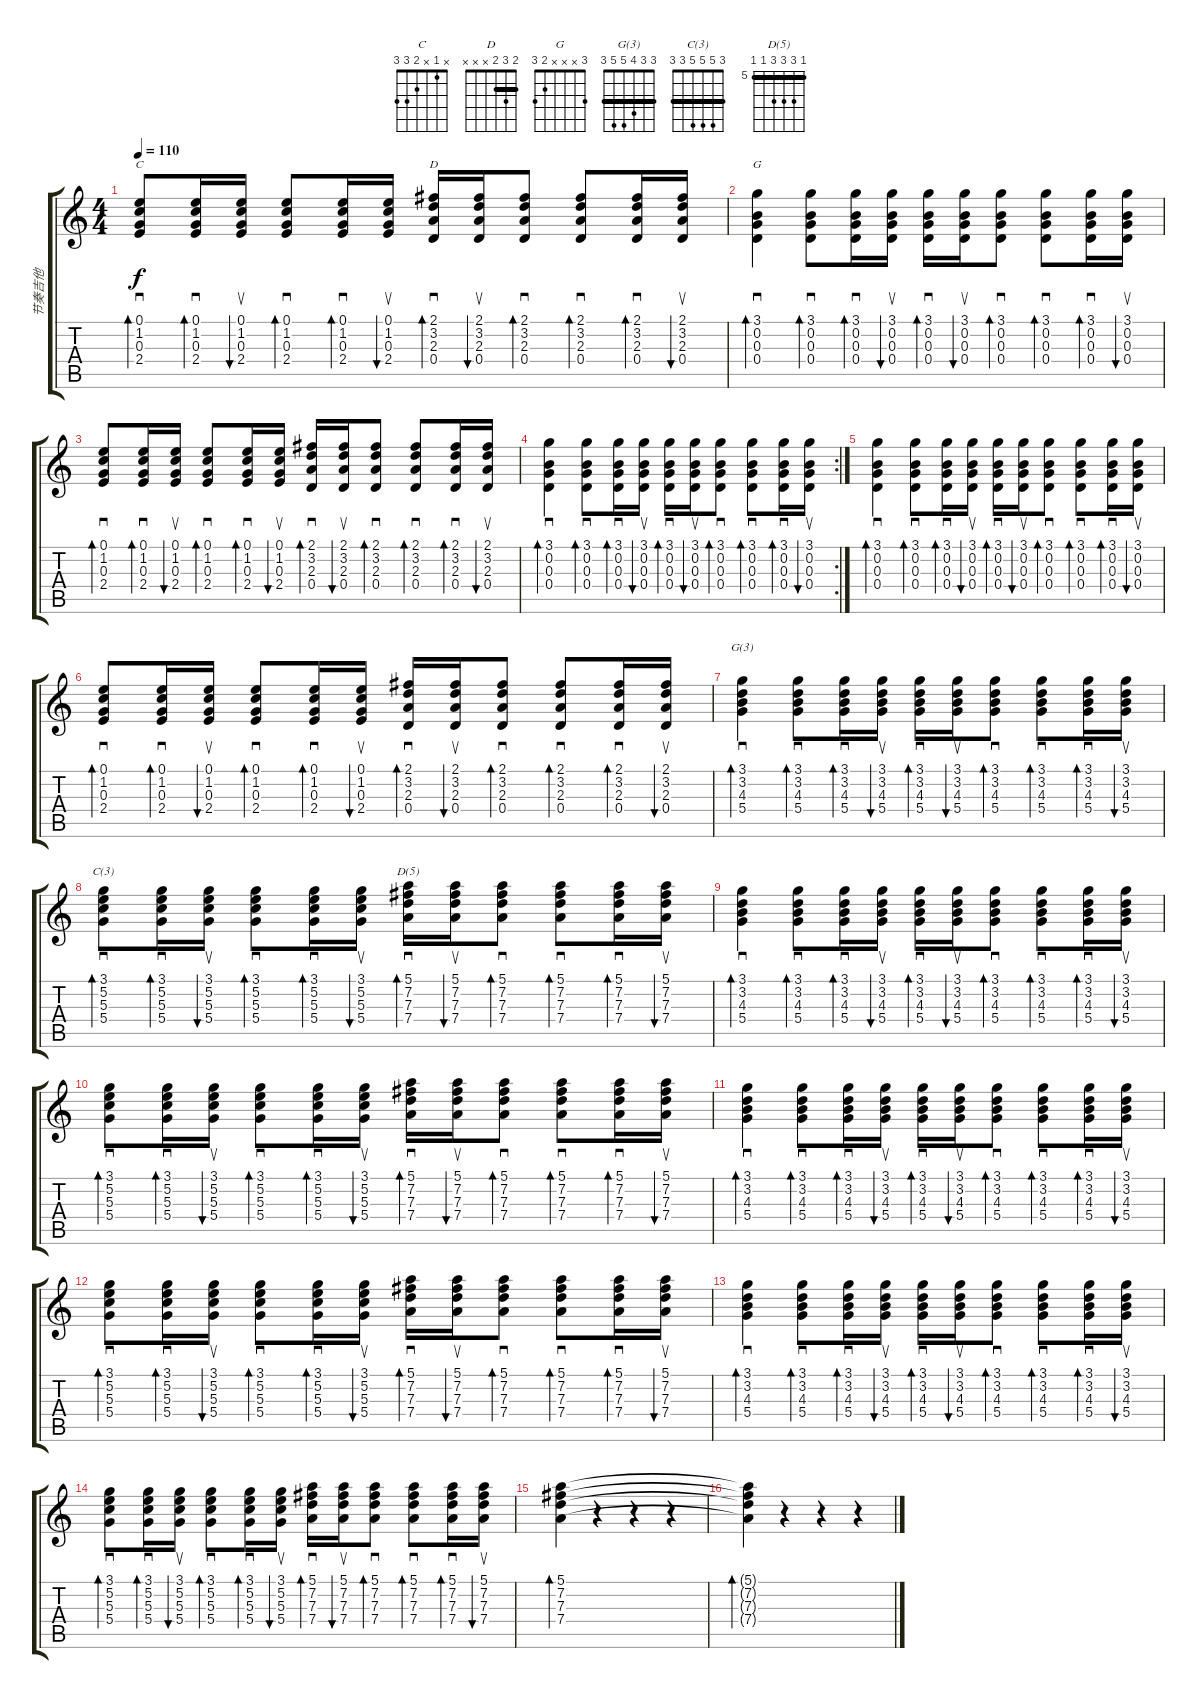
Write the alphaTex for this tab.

\track ("节奏吉他" "节奏吉他") {instrument acousticguitarsteel}
\staff {score tabs}
\tuning (E4 B3 G3 D3 A2 E2) {hide}
\chord ("C" x 1 x 2 3 3)
\chord ("D" 2 3 2 x x x) {barre 2}
\chord ("G" 3 x x x 2 3)
\chord ("G(3)" 3 3 4 5 5 3) {barre 3}
\chord ("C(3)" 3 5 5 5 3 3) {barre 3}
\chord ("D(5)" 5 7 7 7 5 5) {firstfret 5 barre 5}
\ts (4 4)
\tempo 110
\clef g2
\ks c
(0.1 1.2 0.3 2.4).8{sd bd 30 ch "C" dy f} (0.1 1.2 0.3 2.4).16{sd bd 30} (0.1 1.2 0.3 2.4).16{su bu 30} (0.1 1.2 0.3 2.4).8{sd bd 30} (0.1 1.2 0.3 2.4).16{sd bd 30} (0.1 1.2 0.3 2.4).16{su bu 30} (2.1 3.2 2.3 0.4).16{sd bd 30 ch "D"} (2.1 3.2 2.3 0.4).16{su bu 30} (2.1 3.2 2.3 0.4).8{sd bd 30} (2.1 3.2 2.3 0.4).8{sd bd 30} (2.1 3.2 2.3 0.4).16{sd bd 30} (2.1 3.2 2.3 0.4).16{su bu 30} |
(3.1 0.2 0.3 0.4).4{sd bd 30 ch "G"} (3.1 0.2 0.3 0.4).8{sd bd 30} (3.1 0.2 0.3 0.4).16{sd bd 30} (3.1 0.2 0.3 0.4).16{su bu 30} (3.1 0.2 0.3 0.4).16{sd bd 30} (3.1 0.2 0.3 0.4).16{su bu 30} (3.1 0.2 0.3 0.4).8{sd bd 30} (3.1 0.2 0.3 0.4).8{sd bd 30} (3.1 0.2 0.3 0.4).16{sd bd 30} (3.1 0.2 0.3 0.4).16{su bu 30} |
(0.1 1.2 0.3 2.4).8{sd bd 30} (0.1 1.2 0.3 2.4).16{sd bd 30} (0.1 1.2 0.3 2.4).16{su bu 30} (0.1 1.2 0.3 2.4).8{sd bd 30} (0.1 1.2 0.3 2.4).16{sd bd 30} (0.1 1.2 0.3 2.4).16{su bu 30} (2.1 3.2 2.3 0.4).16{sd bd 30} (2.1 3.2 2.3 0.4).16{su bu 30} (2.1 3.2 2.3 0.4).8{sd bd 30} (2.1 3.2 2.3 0.4).8{sd bd 30} (2.1 3.2 2.3 0.4).16{sd bd 30} (2.1 3.2 2.3 0.4).16{su bu 30} |
\rc 2
(3.1 0.2 0.3 0.4).4{sd bd 30} (3.1 0.2 0.3 0.4).8{sd bd 30} (3.1 0.2 0.3 0.4).16{sd bd 30} (3.1 0.2 0.3 0.4).16{su bu 30} (3.1 0.2 0.3 0.4).16{sd bd 30} (3.1 0.2 0.3 0.4).16{su bu 30} (3.1 0.2 0.3 0.4).8{sd bd 30} (3.1 0.2 0.3 0.4).8{sd bd 30} (3.1 0.2 0.3 0.4).16{sd bd 30} (3.1 0.2 0.3 0.4).16{su bu 30} |
(3.1 0.2 0.3 0.4).4{sd bd 30} (3.1 0.2 0.3 0.4).8{sd bd 30} (3.1 0.2 0.3 0.4).16{sd bd 30} (3.1 0.2 0.3 0.4).16{su bu 30} (3.1 0.2 0.3 0.4).16{sd bd 30} (3.1 0.2 0.3 0.4).16{su bu 30} (3.1 0.2 0.3 0.4).8{sd bd 30} (3.1 0.2 0.3 0.4).8{sd bd 30} (3.1 0.2 0.3 0.4).16{sd bd 30} (3.1 0.2 0.3 0.4).16{su bu 30} |
(0.1 1.2 0.3 2.4).8{sd bd 30} (0.1 1.2 0.3 2.4).16{sd bd 30} (0.1 1.2 0.3 2.4).16{su bu 30} (0.1 1.2 0.3 2.4).8{sd bd 30} (0.1 1.2 0.3 2.4).16{sd bd 30} (0.1 1.2 0.3 2.4).16{su bu 30} (2.1 3.2 2.3 0.4).16{sd bd 30} (2.1 3.2 2.3 0.4).16{su bu 30} (2.1 3.2 2.3 0.4).8{sd bd 30} (2.1 3.2 2.3 0.4).8{sd bd 30} (2.1 3.2 2.3 0.4).16{sd bd 30} (2.1 3.2 2.3 0.4).16{su bu 30} |
(3.1 3.2 4.3 5.4).4{sd bd 30 ch "G(3)"} (3.1 3.2 4.3 5.4).8{sd bd 30} (3.1 3.2 4.3 5.4).16{sd bd 30} (3.1 3.2 4.3 5.4).16{su bu 30} (3.1 3.2 4.3 5.4).16{sd bd 30} (3.1 3.2 4.3 5.4).16{su bu 30} (3.1 3.2 4.3 5.4).8{sd bd 30} (3.1 3.2 4.3 5.4).8{sd bd 30} (3.1 3.2 4.3 5.4).16{sd bd 30} (3.1 3.2 4.3 5.4).16{su bu 30} |
(3.1 5.2 5.3 5.4).8{sd bd 30 ch "C(3)"} (3.1 5.2 5.3 5.4).16{sd bd 30} (3.1 5.2 5.3 5.4).16{su bu 30} (3.1 5.2 5.3 5.4).8{sd bd 30} (3.1 5.2 5.3 5.4).16{sd bd 30} (3.1 5.2 5.3 5.4).16{su bu 30} (5.1 7.2 7.3 7.4).16{sd bd 30 ch "D(5)"} (5.1 7.2 7.3 7.4).16{su bu 30} (5.1 7.2 7.3 7.4).8{sd bd 30} (5.1 7.2 7.3 7.4).8{sd bd 30} (5.1 7.2 7.3 7.4).16{sd bd 30} (5.1 7.2 7.3 7.4).16{su bu 30} |
(3.1 3.2 4.3 5.4).4{sd bd 30} (3.1 3.2 4.3 5.4).8{sd bd 30} (3.1 3.2 4.3 5.4).16{sd bd 30} (3.1 3.2 4.3 5.4).16{su bu 30} (3.1 3.2 4.3 5.4).16{sd bd 30} (3.1 3.2 4.3 5.4).16{su bu 30} (3.1 3.2 4.3 5.4).8{sd bd 30} (3.1 3.2 4.3 5.4).8{sd bd 30} (3.1 3.2 4.3 5.4).16{sd bd 30} (3.1 3.2 4.3 5.4).16{su bu 30} |
(3.1 5.2 5.3 5.4).8{sd bd 30} (3.1 5.2 5.3 5.4).16{sd bd 30} (3.1 5.2 5.3 5.4).16{su bu 30} (3.1 5.2 5.3 5.4).8{sd bd 30} (3.1 5.2 5.3 5.4).16{sd bd 30} (3.1 5.2 5.3 5.4).16{su bu 30} (5.1 7.2 7.3 7.4).16{sd bd 30} (5.1 7.2 7.3 7.4).16{su bu 30} (5.1 7.2 7.3 7.4).8{sd bd 30} (5.1 7.2 7.3 7.4).8{sd bd 30} (5.1 7.2 7.3 7.4).16{sd bd 30} (5.1 7.2 7.3 7.4).16{su bu 30} |
(3.1 3.2 4.3 5.4).4{sd bd 30} (3.1 3.2 4.3 5.4).8{sd bd 30} (3.1 3.2 4.3 5.4).16{sd bd 30} (3.1 3.2 4.3 5.4).16{su bu 30} (3.1 3.2 4.3 5.4).16{sd bd 30} (3.1 3.2 4.3 5.4).16{su bu 30} (3.1 3.2 4.3 5.4).8{sd bd 30} (3.1 3.2 4.3 5.4).8{sd bd 30} (3.1 3.2 4.3 5.4).16{sd bd 30} (3.1 3.2 4.3 5.4).16{su bu 30} |
(3.1 5.2 5.3 5.4).8{sd bd 30} (3.1 5.2 5.3 5.4).16{sd bd 30} (3.1 5.2 5.3 5.4).16{su bu 30} (3.1 5.2 5.3 5.4).8{sd bd 30} (3.1 5.2 5.3 5.4).16{sd bd 30} (3.1 5.2 5.3 5.4).16{su bu 30} (5.1 7.2 7.3 7.4).16{sd bd 30} (5.1 7.2 7.3 7.4).16{su bu 30} (5.1 7.2 7.3 7.4).8{sd bd 30} (5.1 7.2 7.3 7.4).8{sd bd 30} (5.1 7.2 7.3 7.4).16{sd bd 30} (5.1 7.2 7.3 7.4).16{su bu 30} |
(3.1 3.2 4.3 5.4).4{sd bd 30} (3.1 3.2 4.3 5.4).8{sd bd 30} (3.1 3.2 4.3 5.4).16{sd bd 30} (3.1 3.2 4.3 5.4).16{su bu 30} (3.1 3.2 4.3 5.4).16{sd bd 30} (3.1 3.2 4.3 5.4).16{su bu 30} (3.1 3.2 4.3 5.4).8{sd bd 30} (3.1 3.2 4.3 5.4).8{sd bd 30} (3.1 3.2 4.3 5.4).16{sd bd 30} (3.1 3.2 4.3 5.4).16{su bu 30} |
(3.1 5.2 5.3 5.4).8{sd bd 30} (3.1 5.2 5.3 5.4).16{sd bd 30} (3.1 5.2 5.3 5.4).16{su bu 30} (3.1 5.2 5.3 5.4).8{sd bd 30} (3.1 5.2 5.3 5.4).16{sd bd 30} (3.1 5.2 5.3 5.4).16{su bu 30} (5.1 7.2 7.3 7.4).16{sd bd 30} (5.1 7.2 7.3 7.4).16{su bu 30} (5.1 7.2 7.3 7.4).8{sd bd 30} (5.1 7.2 7.3 7.4).8{sd bd 30} (5.1 7.2 7.3 7.4).16{sd bd 30} (5.1 7.2 7.3 7.4).16{su bu 30} |
(5.1 7.2 7.3 7.4).4{bd 30} r.4 r.4 r.4 |
(5.1{t} 7.2{t} 7.3{t} 7.4{t}).4{bd 30} r.4 r.4 r.4
